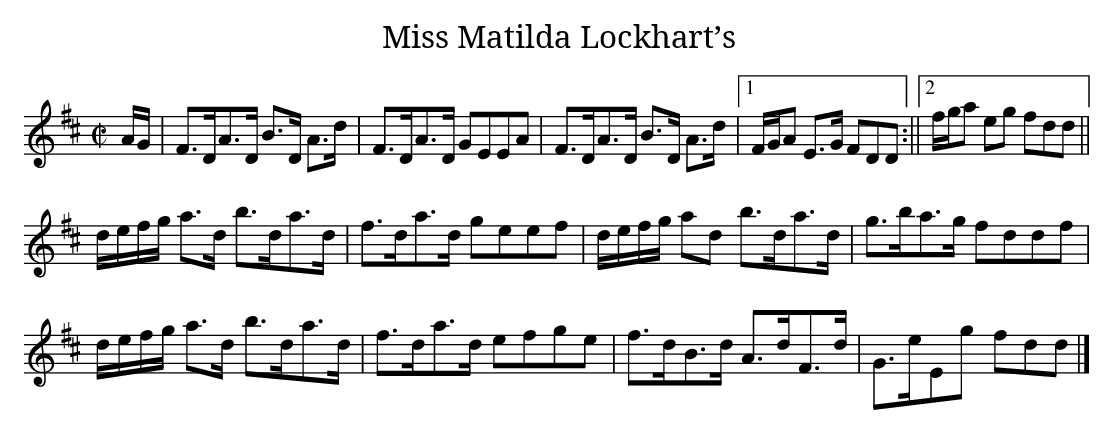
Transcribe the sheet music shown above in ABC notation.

X:1
T:Miss Matilda Lockhart’s
M:C|
L:1/8
K:D
A/G/|F>DA>D B>D A>d|F>DA>D GEEA|F>DA>D B>D A>d|1 F/G/A E>G FDD:||2 f/g/a eg fdd||
d/e/f/g/ a>d b>da>d|f>da>d geef|d/e/f/g/ ad b>da>d|g>ba>g fddf|
d/e/f/g/ a>d b>da>d|f>da>d efge|f>dB>d A>dF>d|G>eEg fdd|]
